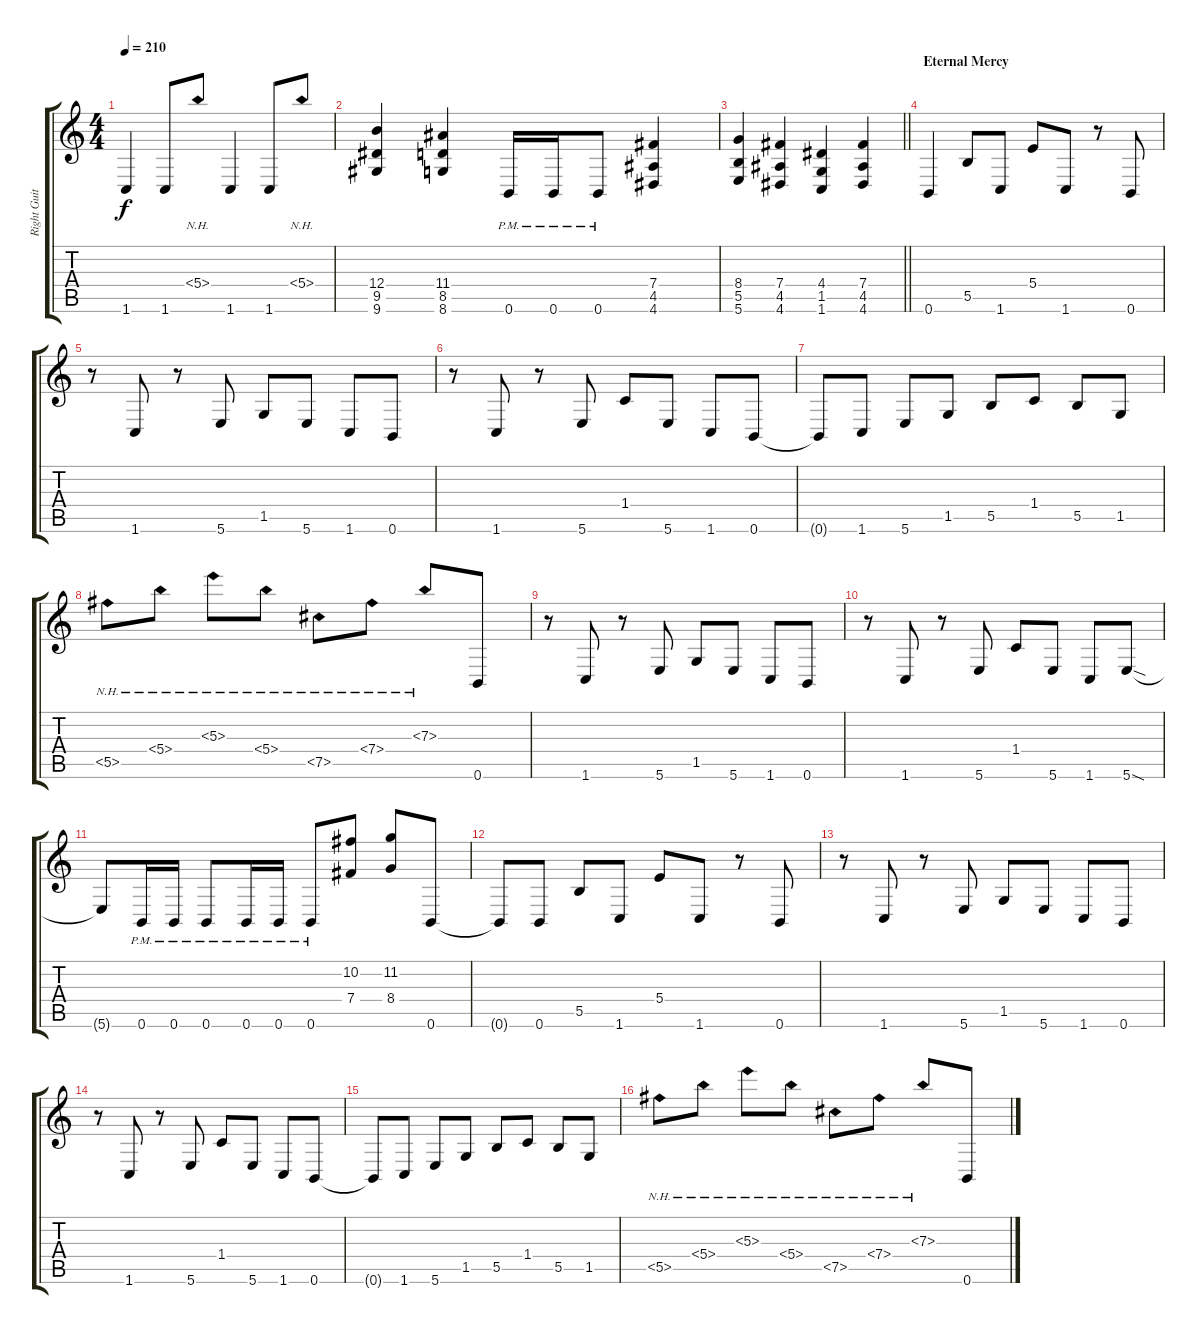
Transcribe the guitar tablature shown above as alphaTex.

\track ("Right Guitar" "Right Guit") {instrument distortionguitar}
\staff {score tabs}
\tuning (Db4 Ab3 E3 B2 Gb2 B1) {hide}
\ts (4 4)
\tempo 210
\clef g2
\ks c
1.6.4{dy f} 1.6.8 5.4{nh}.8 1.6.4 1.6.8 5.4{nh}.8 |
(12.4 9.5 9.6).4 (11.4 8.5 8.6).4 0.6{pm}.16 0.6{pm}.16 0.6{pm}.8 (7.4 4.5 4.6).4 |
\barLineRight lightlight
(8.4 5.5 5.6).4 (7.4 4.5 4.6).4 (4.4 1.5 1.6).4 (7.4 4.5 4.6).4 |
\section ("" "Eternal Mercy")
0.6.4 5.5.8 1.6.8 5.4.8 1.6.8 r.8 0.6.8 |
r.8 1.6.8 r.8 5.6.8 1.5.8 5.6.8 1.6.8 0.6.8 |
r.8 1.6.8 r.8 5.6.8 1.4.8 5.6.8 1.6.8 0.6.8 |
0.6{t}.8 1.6.8 5.6.8 1.5.8 5.5.8 1.4.8 5.5.8 1.5.8 |
5.5{nh}.8 5.4{nh}.8 5.3{nh}.8 5.4{nh}.8 7.5{nh}.8 7.4{nh}.8 7.3{nh}.8 0.6.8 |
r.8 1.6.8 r.8 5.6.8 1.5.8 5.6.8 1.6.8 0.6.8 |
r.8 1.6.8 r.8 5.6.8 1.4.8 5.6.8 1.6.8 5.6{sod}.8 |
5.6{t}.8 0.6{pm}.16 0.6{pm}.16 0.6{pm}.8 0.6{pm}.16 0.6{pm}.16 0.6{pm}.8 (10.2 7.4).8 (11.2 8.4).8 0.6.8 |
0.6{t}.8 0.6.8 5.5.8 1.6.8 5.4.8 1.6.8 r.8 0.6.8 |
r.8 1.6.8 r.8 5.6.8 1.5.8 5.6.8 1.6.8 0.6.8 |
r.8 1.6.8 r.8 5.6.8 1.4.8 5.6.8 1.6.8 0.6.8 |
0.6{t}.8 1.6.8 5.6.8 1.5.8 5.5.8 1.4.8 5.5.8 1.5.8 |
5.5{nh}.8 5.4{nh}.8 5.3{nh}.8 5.4{nh}.8 7.5{nh}.8 7.4{nh}.8 7.3{nh}.8 0.6.8
